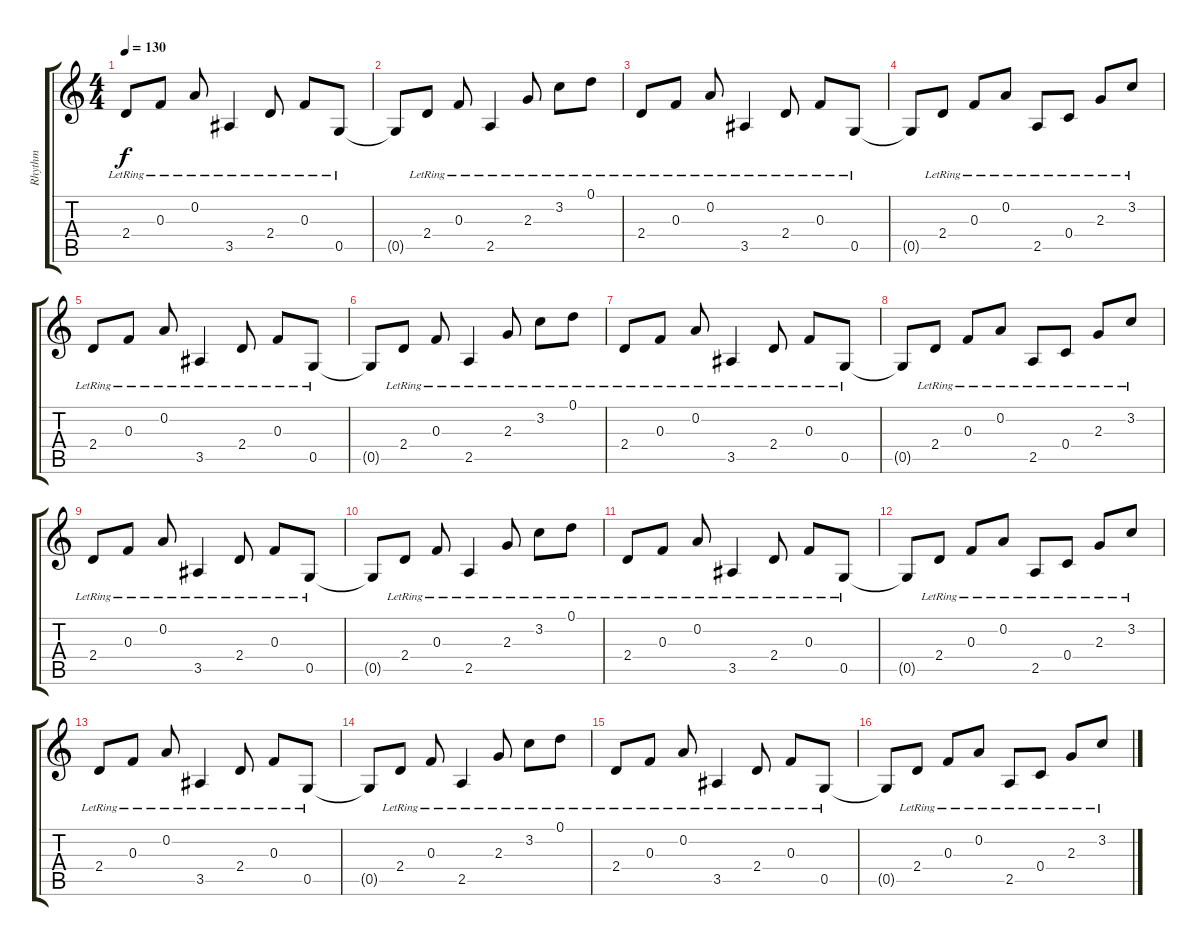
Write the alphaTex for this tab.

\track ("Rhythm" "Rhythm") {instrument distortionguitar}
\staff {score tabs}
\tuning (D4 A3 F3 C3 G2 D2) {hide}
\ts (4 4)
\tempo 130
\clef g2
\ks c
2.4{lr}.8{dy f instrument electricguitarclean} 0.3{lr}.8 0.2{lr}.8 3.5{lr}.4 2.4{lr}.8 0.3{lr}.8 0.5{lr}.8 |
0.5{t}.8 2.4{lr}.8 0.3{lr}.8 2.5{lr}.4 2.3{lr}.8 3.2{lr}.8 0.1{lr}.8 |
2.4{lr}.8 0.3{lr}.8 0.2{lr}.8 3.5{lr}.4 2.4{lr}.8 0.3{lr}.8 0.5{lr}.8 |
0.5{t}.8 2.4{lr}.8 0.3{lr}.8 0.2{lr}.8 2.5{lr}.8 0.4{lr}.8 2.3{lr}.8 3.2{lr}.8 |
2.4{lr}.8 0.3{lr}.8 0.2{lr}.8 3.5{lr}.4 2.4{lr}.8 0.3{lr}.8 0.5{lr}.8 |
0.5{t}.8 2.4{lr}.8 0.3{lr}.8 2.5{lr}.4 2.3{lr}.8 3.2{lr}.8 0.1{lr}.8 |
2.4{lr}.8 0.3{lr}.8 0.2{lr}.8 3.5{lr}.4 2.4{lr}.8 0.3{lr}.8 0.5{lr}.8 |
0.5{t}.8 2.4{lr}.8 0.3{lr}.8 0.2{lr}.8 2.5{lr}.8 0.4{lr}.8 2.3{lr}.8 3.2{lr}.8 |
2.4{lr}.8 0.3{lr}.8 0.2{lr}.8 3.5{lr}.4 2.4{lr}.8 0.3{lr}.8 0.5{lr}.8 |
0.5{t}.8 2.4{lr}.8 0.3{lr}.8 2.5{lr}.4 2.3{lr}.8 3.2{lr}.8 0.1{lr}.8 |
2.4{lr}.8 0.3{lr}.8 0.2{lr}.8 3.5{lr}.4 2.4{lr}.8 0.3{lr}.8 0.5{lr}.8 |
0.5{t}.8 2.4{lr}.8 0.3{lr}.8 0.2{lr}.8 2.5{lr}.8 0.4{lr}.8 2.3{lr}.8 3.2{lr}.8 |
2.4{lr}.8 0.3{lr}.8 0.2{lr}.8 3.5{lr}.4 2.4{lr}.8 0.3{lr}.8 0.5{lr}.8 |
0.5{t}.8 2.4{lr}.8 0.3{lr}.8 2.5{lr}.4 2.3{lr}.8 3.2{lr}.8 0.1{lr}.8 |
2.4{lr}.8 0.3{lr}.8 0.2{lr}.8 3.5{lr}.4 2.4{lr}.8 0.3{lr}.8 0.5{lr}.8 |
0.5{t}.8 2.4{lr}.8 0.3{lr}.8 0.2{lr}.8 2.5{lr}.8 0.4{lr}.8 2.3{lr}.8 3.2{lr}.8
